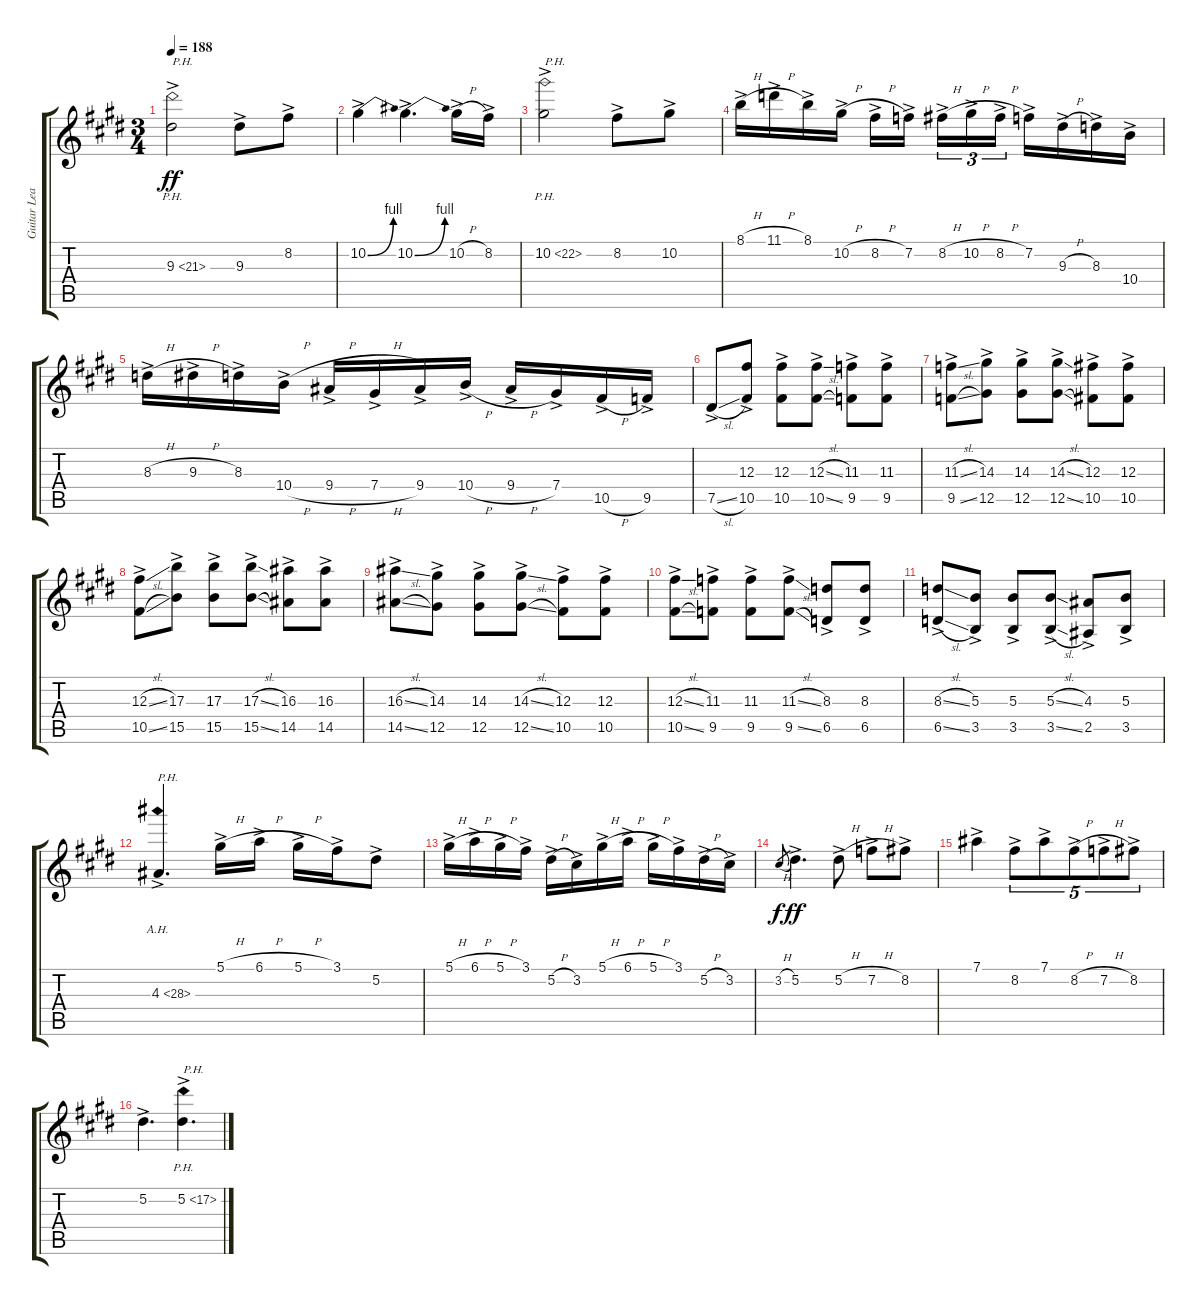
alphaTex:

\track ("Guitar Lead" "Guitar Lea") {instrument distortionguitar}
\staff {score tabs}
\tuning (Eb4 Bb3 Gb3 Db3 Ab2 Eb2) {hide}
\ts (3 4)
\tempo 188
\clef g2
\ks e
9.3{ph 12 ac}.2{txt "P.H." dy ff} 9.3{ac}.8 8.2{ac}.8 |
10.2{be (bend 0 0 60 4) ac}.4 10.2{be (bend 0 0 60 4) ac}.4{d} 10.2{h ac}.16 8.2{ac}.16 |
10.2{ph 12 ac}.2{txt "P.H."} 8.2{ac}.8 10.2{ac}.8 |
8.1{h ac}.16 11.1{h ac}.16 8.1{ac}.16 10.2{h ac}.16 8.2{h ac}.16 7.2{ac}.16{beam splitsecondary} 8.2{h ac}.16{tu (3 2)} 10.2{h ac}.16{tu (3 2)} 8.2{h ac}.16{tu (3 2)} 7.2{ac}.16 9.3{h ac}.16 8.3{ac}.16 10.4{ac}.16 |
8.3{h ac}.16 9.3{h ac}.16 8.3{ac}.16 10.4{h ac}.16 9.4{h ac}.16 7.4{h ac}.16 9.4{ac}.16 10.4{h ac}.16 9.4{h ac}.16 7.4{ac}.16 10.5{h ac}.16 9.5{ac}.16 |
7.5{sl ac}.8 (12.3{ac} 10.5{ac}).8 (12.3{ac} 10.5{ac}).8 (12.3{sl ac} 10.5{sl ac}).8 (11.3{ac} 9.5{ac}).8 (11.3{ac} 9.5{ac}).8 |
(11.3{sl ac} 9.5{sl ac}).8 (14.3{ac} 12.5{ac}).8 (14.3{ac} 12.5{ac}).8 (14.3{sl ac} 12.5{sl ac}).8 (12.3{ac} 10.5{ac}).8 (12.3{ac} 10.5{ac}).8 |
(12.3{sl ac} 10.5{sl ac}).8 (17.3{ac} 15.5{ac}).8 (17.3{ac} 15.5{ac}).8 (17.3{sl ac} 15.5{sl ac}).8 (16.3{ac} 14.5{ac}).8 (16.3{ac} 14.5{ac}).8 |
(16.3{sl ac} 14.5{sl ac}).8 (14.3{ac} 12.5{ac}).8 (14.3{ac} 12.5{ac}).8 (14.3{sl ac} 12.5{sl ac}).8 (12.3{ac} 10.5{ac}).8 (12.3{ac} 10.5{ac}).8 |
(12.3{sl ac} 10.5{sl ac}).8 (11.3{ac} 9.5{ac}).8 (11.3{ac} 9.5{ac}).8 (11.3{sl ac} 9.5{sl ac}).8 (8.3{ac} 6.5{ac}).8 (8.3{ac} 6.5{ac}).8 |
(8.3{sl ac} 6.5{sl ac}).8 (5.3{ac} 3.5{ac}).8 (5.3{ac} 3.5{ac}).8 (5.3{sl ac} 3.5{sl ac}).8 (4.3{ac} 2.5{ac}).8 (5.3{ac} 3.5{ac}).8 |
4.3{ah 24 ac}.4{d txt "P.H."} 5.1{h ac}.16 6.1{h ac}.16 5.1{h ac}.16 3.1{ac}.16 5.2{ac}.8 |
5.1{h ac}.16 6.1{h ac}.16 5.1{h ac}.16 3.1{ac}.16 5.2{h ac}.16 3.2{ac}.16 5.1{h ac}.16 6.1{h ac}.16 5.1{h ac}.16 3.1{ac}.16 5.2{h ac}.16 3.2{ac}.16 |
3.2{h}.8{gr dy f} 5.2{ac}.4{d dy ff} 5.2{h ac}.8 7.2{h ac}.8 8.2{ac}.8 |
7.1{ac}.4 8.2{ac}.8{tu (5 4)} 7.1{ac}.8{tu (5 4)} 8.2{h ac}.8{tu (5 4)} 7.2{h ac}.8{tu (5 4)} 8.2{ac}.8{tu (5 4)} |
5.2{ac}.4{d} 5.2{ph 12 ac}.4{d txt "P.H."}
